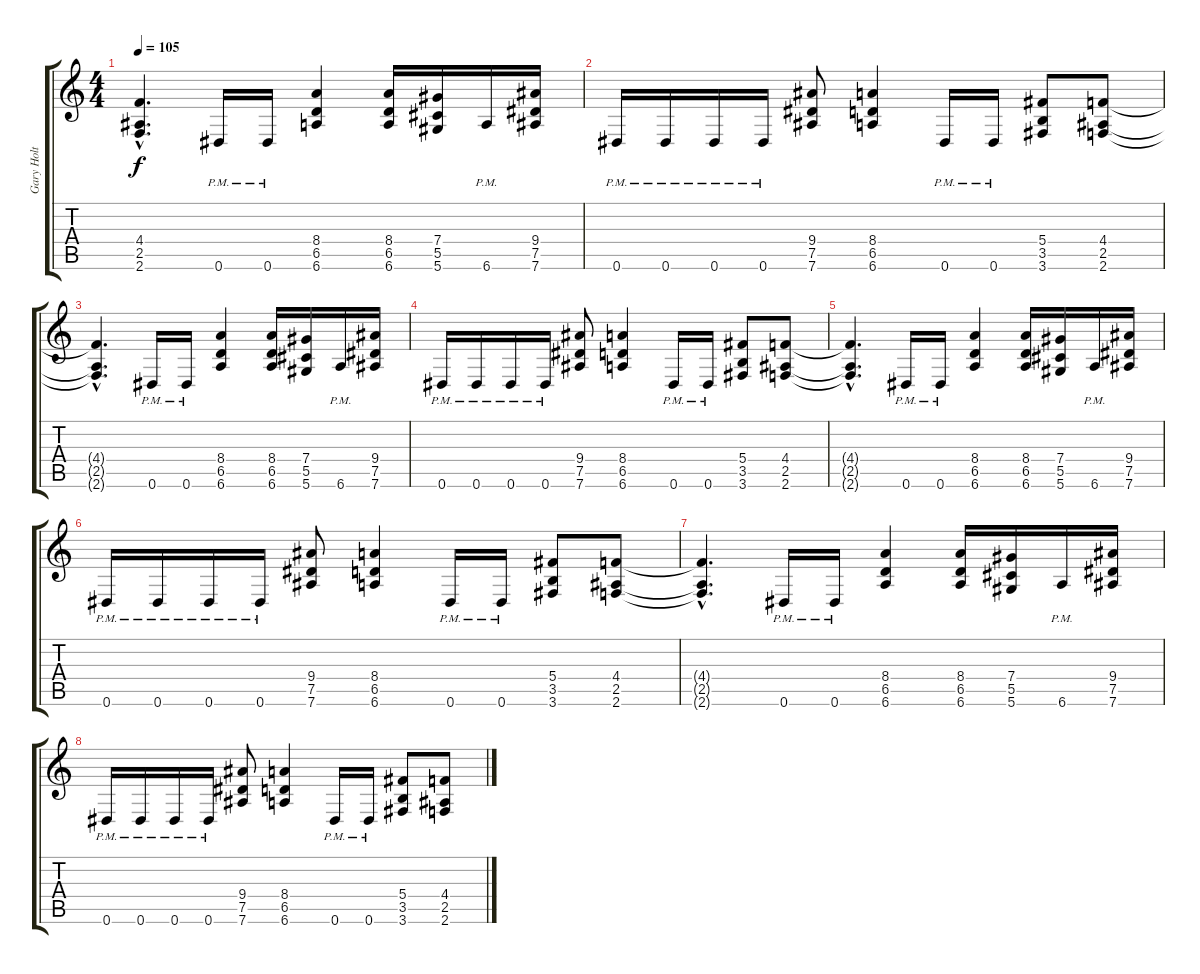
\track ("Gary Holt" "Gary Holt") {instrument distortionguitar}
\staff {score tabs}
\tuning (Eb4 Bb3 Gb3 Db3 Ab2 Eb2) {hide}
\ts (4 4)
\tempo 105
\clef g2
\ks c
(4.4{hac t} 2.5{hac t} 2.6{hac t}).4{d dy f} 0.6{pm}.16 0.6{pm}.16 (8.4 6.5 6.6).4 (8.4 6.5 6.6).16 (7.4 5.5 5.6).16 6.6{pm}.16 (9.4 7.5 7.6).16 |
0.6{pm}.16 0.6{pm}.16 0.6{pm}.16 0.6{pm}.16 (9.4 7.5 7.6).8 (8.4 6.5 6.6).4 0.6{pm}.16 0.6{pm}.16 (5.4 3.5 3.6).8 (4.4 2.5 2.6).8 |
(4.4{hac t} 2.5{hac t} 2.6{hac t}).4{d} 0.6{pm}.16 0.6{pm}.16 (8.4 6.5 6.6).4 (8.4 6.5 6.6).16 (7.4 5.5 5.6).16 6.6{pm}.16 (9.4 7.5 7.6).16 |
0.6{pm}.16 0.6{pm}.16 0.6{pm}.16 0.6{pm}.16 (9.4 7.5 7.6).8 (8.4 6.5 6.6).4 0.6{pm}.16 0.6{pm}.16 (5.4 3.5 3.6).8 (4.4 2.5 2.6).8 |
(4.4{hac t} 2.5{hac t} 2.6{hac t}).4{d} 0.6{pm}.16 0.6{pm}.16 (8.4 6.5 6.6).4 (8.4 6.5 6.6).16 (7.4 5.5 5.6).16 6.6{pm}.16 (9.4 7.5 7.6).16 |
0.6{pm}.16 0.6{pm}.16 0.6{pm}.16 0.6{pm}.16 (9.4 7.5 7.6).8 (8.4 6.5 6.6).4 0.6{pm}.16 0.6{pm}.16 (5.4 3.5 3.6).8 (4.4 2.5 2.6).8 |
(4.4{hac t} 2.5{hac t} 2.6{hac t}).4{d} 0.6{pm}.16 0.6{pm}.16 (8.4 6.5 6.6).4 (8.4 6.5 6.6).16 (7.4 5.5 5.6).16 6.6{pm}.16 (9.4 7.5 7.6).16 |
0.6{pm}.16 0.6{pm}.16 0.6{pm}.16 0.6{pm}.16 (9.4 7.5 7.6).8 (8.4 6.5 6.6).4 0.6{pm}.16 0.6{pm}.16 (5.4 3.5 3.6).8 (4.4 2.5 2.6).8
